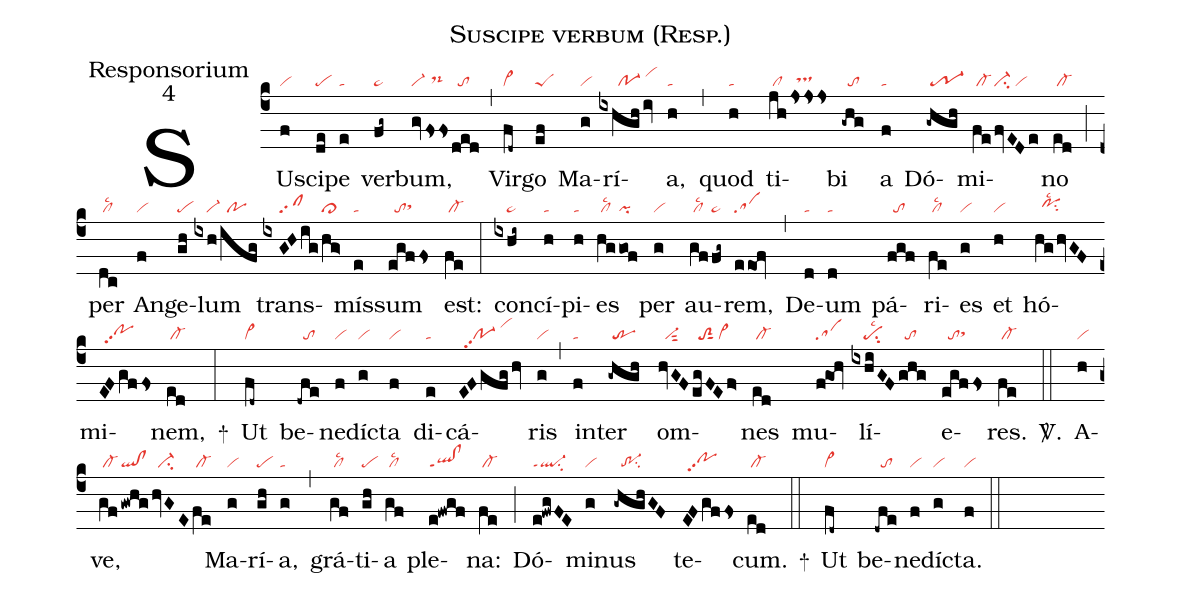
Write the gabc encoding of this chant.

name:Suscipe verbum (Resp.);
office-part:Responsorium;
mode:4;
nabc-lines:1;
%%
(c4)
SU(f|vi)sci(de|pe)pe(e|ta) ver(fg~|pe~)bum,(gv|vi-|/fss|//ds-hh|ded|//to) (,)
Vir(fd~|cl~)go(ef|peS) Ma(g|vi)rí(ixhgh/iv|//////po-1/vihj)a,(h|ta) (,)
quod(h|ta) ti(jh|/cl|jsss|//tshh)bi(-ghg|//to) a(f|ta) Dó(-ghgh|/tr-1)mi(fe|/cl-|/fvEDe|vi-su2/vi)no(ed|/cl-) (;)
per(dc|/cllsc2) An(f|vi)ge(gh|pe)lum(ixh|////vi-|/ifg|//po) trans(ixGHig|/////sf|/hg>|cl>)mís(e|ta)sum(egffs|//tosthh) est:(fe|/cl-) (:)
con(ixhi~|////pe~)cí(h|ta)pi(h|ta)es(hg|/cllsc2|gof|pi) per(g|vi) au(gf|/cllsc2|fg~|pe~)rem,(eeOf|sa) (,)
De(d|ta)um(d|ta) pá(fgf|//to)ri(fe|/cllsc2)es(g|vi) et(h|vi) hó(hg/hvGF|//pohhsu2lsc2)mi(EFgffs|//pohhpp2)nem,(ed|/cl-) +(:)
Ut(fd~|cl~) be(-dfe|//to)ne(f|vi)díc(g|vi)ta(f|vi) di(e|ta)cá(EFgfg/hv|//po-1pp2/vihk)ris(g|vi) (,)
in(f|ta)ter(-ghgh|/tr) om(hvGF|//vi-sut2|/egFEf>|//toS2sut1/vi>)nes(ed|/cl-) mu(fgOh|sa)lí(ixhiGF|////pesu2lsc2|ghg|//to)e(egffs|//tosthh)res.(fe|/cl-) <sp>V/</sp>.(::)
A(h|vi)ve,(gf|/cl-|!gwhg|ql!cl|/hvGE|//ci-|fe|/cl-) Ma(g|vi)rí(gh|pe)a,(g|ta) (,)
grá(gf|/cllsc2)ti(gh|pe)a(gf|/cllsc2) ple(e!fwgf|ql!clppt1)na:(fe|/cl-) (;)
Dó(e!fwgFE|ql-ppt1su2)mi(g|vi)nus(-ghghGF|//tr-1su2) te(EFgffs|//pohhpp2)cum.(ed|/cl-) +(::)
Ut(fd~|cl~) be(-dfe|//to)ne(f|vi)díc(g|vi)ta.(f|vi) (::)
